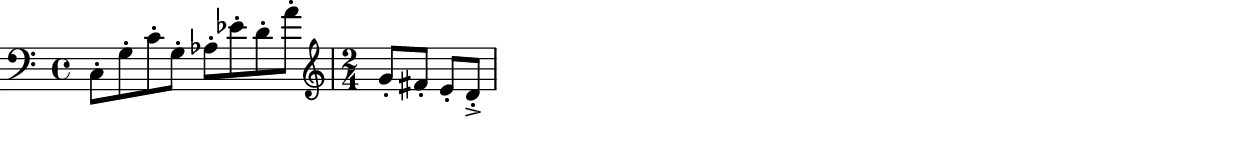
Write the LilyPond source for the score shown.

\include "lilypond-book-preamble.ly"
\paper {
  #(define dump-extents #t)

  indent = 0\mm
  line-width = 210\mm - 2.0 * 0.4\in
  ragged-right = ##t
  force-assignment = #""
  line-width = #(- line-width (* mm  3.000000))
}
\header {
  title = ""
  composer = ""
}
\layout {
}

<<
    \new Staff {   \set Staff.instrumentName = "" \set Staff.shortInstrumentName = "" \time 4/4 \clef bass {   c8-. g8-. c'8-. g8-. aes8-. ees'8-. d'8-. a'8-.
                                                                                                           } \time 2/4 \clef treble {   g'8-. fis'8-. e'8-. d'8-.->
                                                                                                                                    }
               }
>>